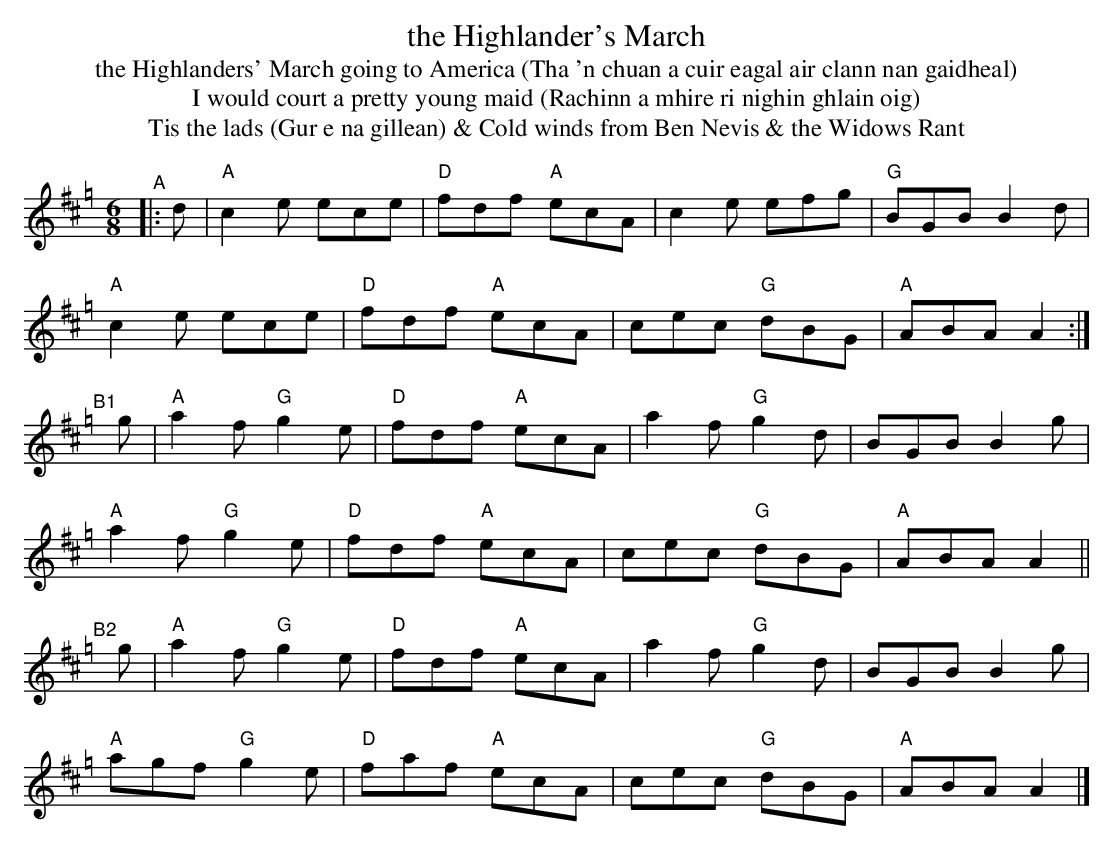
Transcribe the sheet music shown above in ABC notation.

X:1
T: the Highlander's March
T: the Highlanders' March going to America (Tha 'n chuan a cuir eagal air clann nan gaidheal)
T: I would court a pretty young maid (Rachinn a mhire ri nighin ghlain oig)
T: Tis the lads (Gur e na gillean) & Cold winds from Ben Nevis & the Widows Rant
M: 6/8
L: 1/8
K: Amix=g
"^A"|: d |\
"A"c2e ece | "D"fdf "A"ecA | c2e efg | "G"BGB B2d |
"A"c2e ece | "D"fdf "A"ecA | cec "G"dBG | "A"ABA A2 :|
"^B1"[|] g |\
"A"a2f "G"g2e | "D"fdf "A"ecA | a2f "G"g2d | BGB B2g |
"A"a2f "G"g2e | "D"fdf "A"ecA | cec "G"dBG | "A"ABA A2 ||
"^B2"[|] g |\
"A"a2f "G"g2e | "D"fdf "A"ecA | a2f "G"g2d | BGB B2g |
"A"agf "G"g2e | "D"faf "A"ecA | cec "G"dBG | "A"ABA A2 |]
